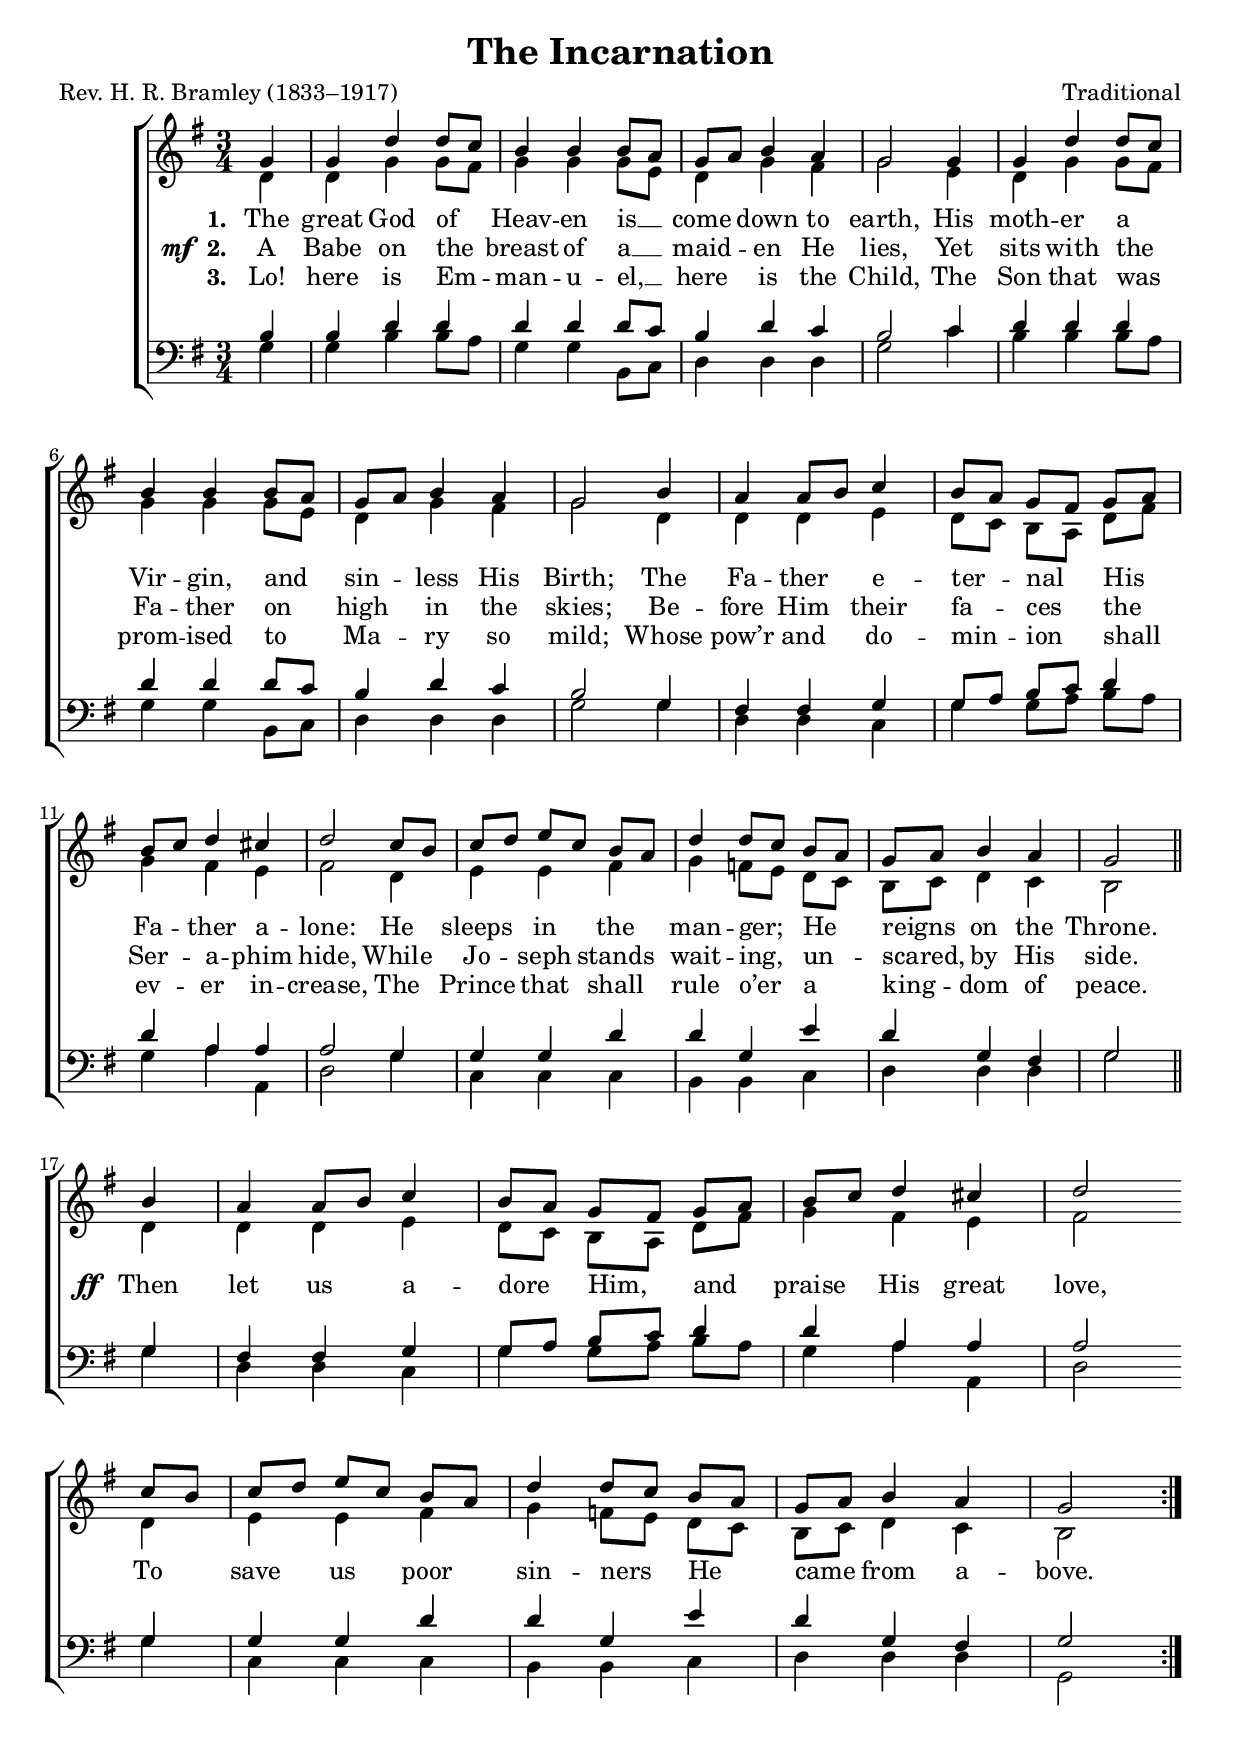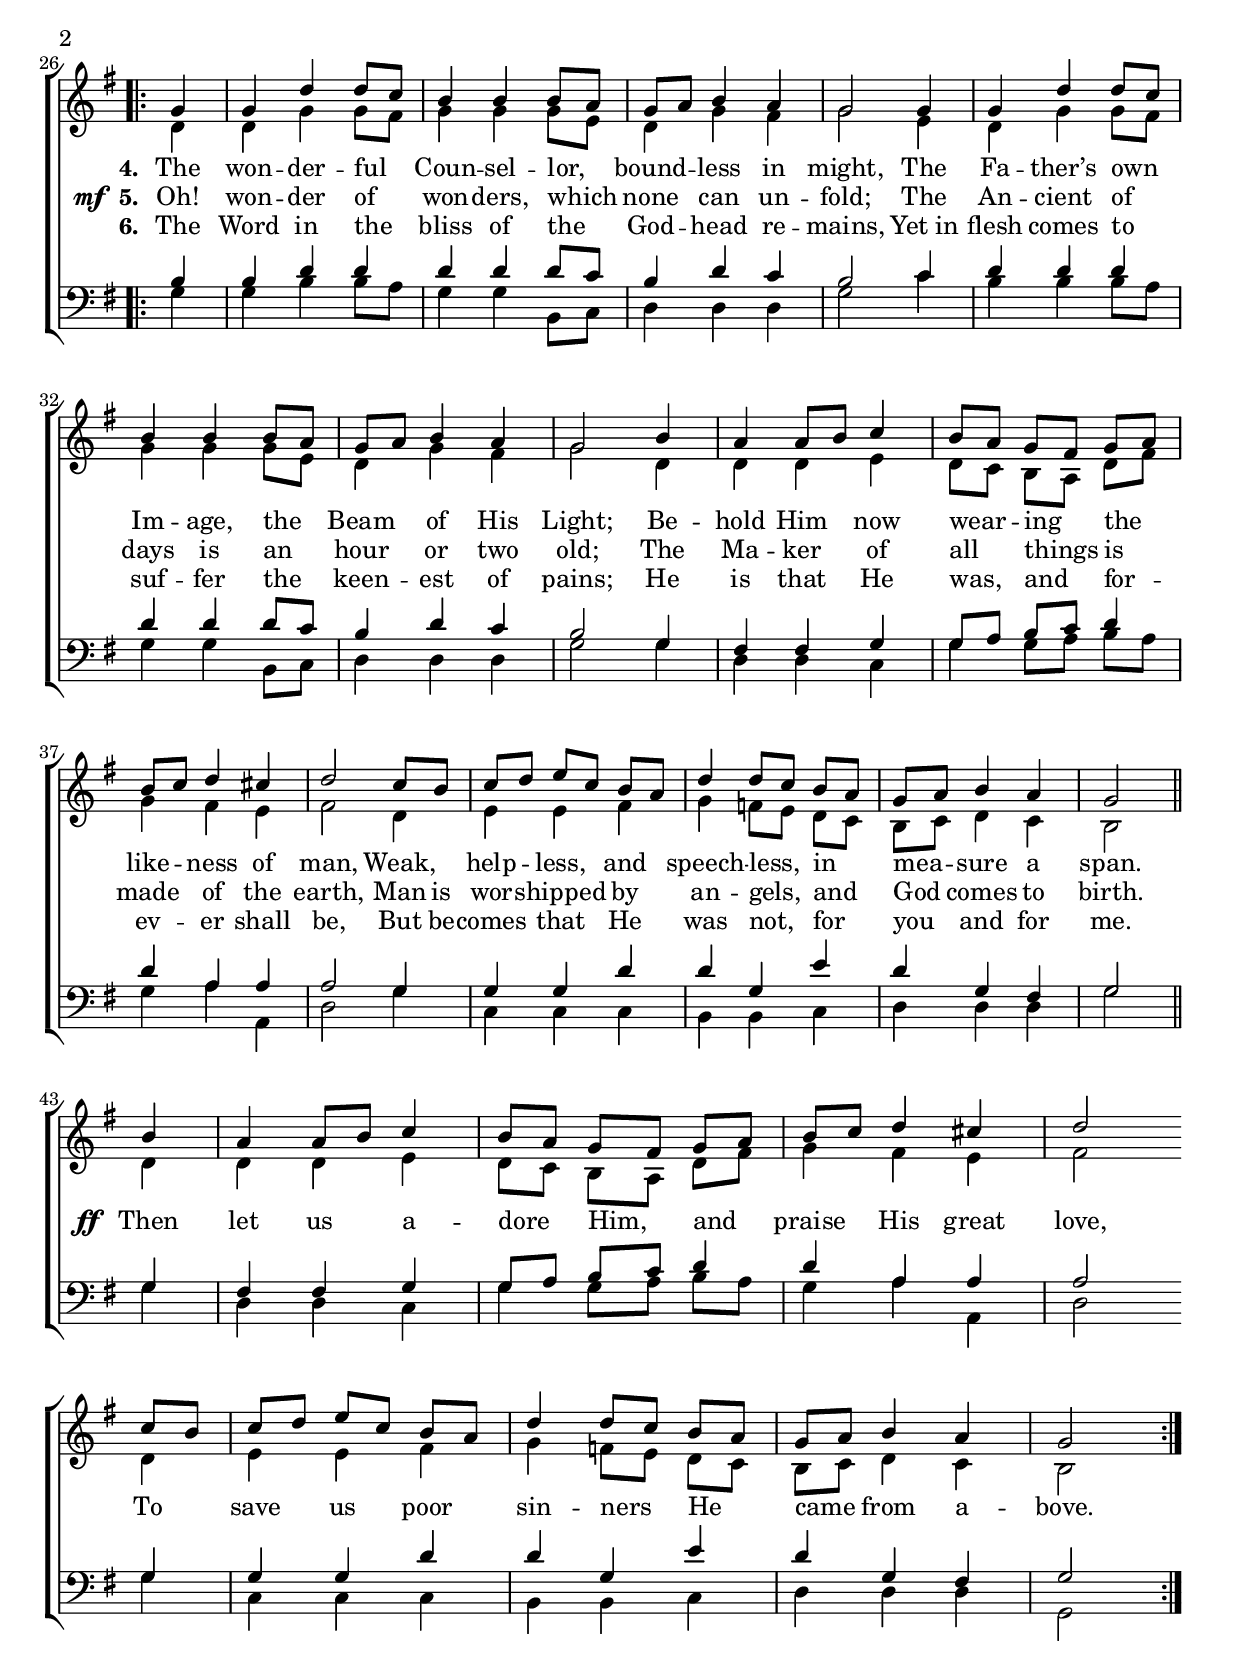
\version "2.14.2"
\include "util.ly"
\header {
  title = "The Incarnation"
  poet = "Rev. H. R. Bramley (1833–1917)"
  composer = "Traditional"
  %tagline = \markup { from \italic {Christmas Carols, New and Old}}
}

global = {
  \key g \major
  \time 3/4
  \autoBeamOff
  %\override DynamicLineSpanner #'staff-padding = #0.0
  %\override DynamicLineSpanner #'Y-extent = #'(0 . 0)
}

sopMusic = \relative c' {
  \repeat unfold 2 {
      \repeat volta 3 {
      \partial 4 g'4 |
      g d' d8[ c] |
      b4 b  b8[ a] |
      g[ a] b4 a |
      g2 g4 |
      
      g d' d8[ c] |
      b4 b b8[ a] |
      g[ a] b4 a |
      g2 b4 |
      a a8[ b] c4 |
      
      b8[ a] g[ fis] g[ a] |
      b[ c] d4 cis |
      d2 c8[ b] |
      c[ d] e[ c] b[ a] |
      d4 d8[ c] b[ a] |
      
      g[ a] b4 a |
      \partial 2 g2 \bar "||" \break
      \partial 4 b4 |
      a a8[ b] c4 |
      b8[ a] g[ fis] g[ a] |
      b[ c] d4 cis |
      
      d2 \bar""\break c8[ b] |
      c[ d] e[ c] b[ a] |
      d4 d8[ c] b[ a] |
      g[ a] b4 a |
      \partial 2 g2 \pageBreak
    }
  }
}
sopWords = \lyricmode {
  
}

altoMusic = \relative c' {
  \repeat unfold 2{
    d4 |
    d g g8[ fis] |
    g4 g g8[ e] |
    d4 g fis |
    g2 e4 |
    
    d4 g g8[ fis] |
    g4 g g8[ e] |
    d4 g fis |
    g2 d4 |
    d d e |
    
    d8[ c] b[ a] d[ fis] |
    g4 fis e |
    fis2 d4 |
    e e fis |
    g f8[ e] d[ c] |
    
    b[ c] d4 c |
    b2 |
    d4 |
    d d e |
    d8[ c] b[ a] d[ fis] |
    g4 fis e |
    
    fis2 d4 |
    e e fis |
    g f8[ e] d[ c] |
    b[ c] d4 c |
    b2
  }
}
altoWords = {
  \dropLyricsV
  \lyricmode {
    \set stanza = #"1. "
    The great God of Heav -- en is __ come down to earth,
    His moth -- er a Vir -- gin, and sin -- less His Birth;
    The Fa -- ther e -- ter -- nal His Fa -- ther a -- lone:
    He sleeps in the man -- ger; He reigns on the Throne.
  }
  \set stanza = \markup\dynamic"  ff "
  \lyricmode {  
    Then let us a -- dore Him, and praise His great love,
    To save us poor sin -- ners He came from a -- bove.
    
    \set stanza = #"4. "
    The won -- der -- ful Coun -- sel -- lor, bound -- less in might,
    The Fa -- ther’s own Im -- age, the Beam of His Light;
    Be -- hold Him now wear -- ing the like -- ness of man,
    Weak, help -- less, and speech -- less, in mea -- sure a span.
  }
  \set stanza = \markup\dynamic"  ff "
  \lyricmode {
    Then let us a -- dore Him, and praise His great love,
    To save us poor sin -- ners He came from a -- bove.
  }
}
altoWordsII = {
  \dropLyricsV
  \set stanza = \markup{\dynamic"  mf " "2. "}
  \lyricmode {
    A Babe on the breast of a __ maid -- en He lies,
    Yet sits with the Fa -- ther on high in the skies;
    Be -- fore Him their fa -- ces the Ser -- a -- phim hide,
    While Jo -- seph stands wait -- ing, un -- scared, by His side.
    
    \repeat unfold 22 {\skip1}
  }
  \set stanza = \markup{\dynamic"  mf " "5. "}
  \lyricmode{
    Oh! won -- der of won -- ders, which none can un -- fold;
    The An -- cient of days is an hour or two old;
    The Ma -- ker of all things is made of the \set associatedVoice = "sopranos"
    earth,
    \set ignoreMelismata = ##t
    Man \unset associatedVoice \unset ignoreMelismata is wor -- shipped by an -- gels, and God comes to birth.
  }
}
altoWordsIII = \lyricmode {
  \dropLyricsV
  \set stanza = #"3. "
  Lo! here is Em -- man -- u -- el, __ here is the Child,
  The Son that was prom -- ised to Ma -- ry so mild;
  Whose pow’r and do -- min -- ion shall ev -- er in -- crease,
  The Prince that shall rule o’er a king -- dom of peace.

  \repeat unfold 22 {\skip1}
  
  \set stanza = #"6. "
  The Word in the bliss of the God -- head re -- mains,
  Yet_in flesh comes to suf -- fer the keen -- est of pains;
  He is that He was, and for -- ev -- er shall \set associatedVoice = "sopranos"
  be,
  
  \set ignoreMelismata = ##t
  But \unset associatedVoice be -- \unset ignoreMelismata 
  comes that He was not, for you and for me.
}
altoWordsIV = \lyricmode {
}
altoWordsV = \lyricmode {
}
altoWordsVI = \lyricmode {
}
tenorMusic = \relative c' {
  \repeat unfold 2{
    b4 |
    b d d |
    d d d8[ c] |
    b4 d c |
    b2 c4 |
    
    d4 d d |
    d d d8[ c] |
    b4 d c |
    b2 g4 |
    fis fis g |
    
    g8[ a] b[ c] d4 |
    d a a |
    a2 g4 |
    g g d' |
    d g, e' |
    
    d g, fis |
    g2 |
    g4 |
    fis fis g |
    g8[ a] b[ c] d4 |
    d a a |
    
    a2 g4 |
    g g d' |
    d g, e' |
    d g, fis |
    g2
  }
}
tenorWords = \lyricmode {

}

bassMusic = \relative c {
  \repeat unfold 2{
    g'4 |
    g b b8[ a] |
    g4 g b,8[ c] |
    d4 d d |
    g2 c4 |
    
    b4 b b8[ a] |
    g4 g b,8[ c] |
    d4 d d |
    g2 g4 |
    d d c |
    
    g' g8[ a] b[ a] |
    g4 a a, |
    d2 g4 |
    c, c c |
    b b c |
    
    d d d |
    g2 |
    g4 |
    d d c |
    g' g8[ a] b[ a] |
    g4 a a, |
    
    d2 g4 |
    c, c c |
    b b c |
    d d d |
    g,2
  }
}
bassWords = \lyricmode {

}

pianoRH = \relative c' {
  
}
pianoLH = \relative c' {
  
}

\score {
  <<
   \new ChoirStaff <<
%    \new Lyrics = sopranos \with { \override VerticalAxisGroup #'nonstaff-relatedstaff-spacing = #'((basic-distance . 1)) }
    \new Staff = women <<
      \new Voice = "sopranos" { \voiceOne << \global \sopMusic >> }
      \new Voice = "altos" { \voiceTwo << \global \altoMusic >> }
    >>
    \new Lyrics \with { alignAboveContext = #"women" \override VerticalAxisGroup #'nonstaff-relatedstaff-spacing = #'((basic-distance . 1))} \lyricsto "sopranos" \sopWords
     \new Lyrics = "altosVI"  \with { alignBelowContext = #"women"} \lyricsto "altos" \altoWordsVI
    \new Lyrics = "altosV"  \with { alignBelowContext = #"women"} \lyricsto "altos" \altoWordsV
    \new Lyrics = "altosIV"  \with { alignBelowContext = #"women"} \lyricsto "altos" \altoWordsIV
    \new Lyrics = "altosIII"  \with { alignBelowContext = #"women"} \lyricsto "altos" \altoWordsIII
    \new Lyrics = "altosII"  \with { alignBelowContext = #"women"} \lyricsto "altos" \altoWordsII
    \new Lyrics = "altos"  \with { alignBelowContext = #"women" \override VerticalAxisGroup #'nonstaff-relatedstaff-spacing = #'((basic-distance . 1)) } \lyricsto "altos" \altoWords
   \new Staff = men <<
      \clef bass
      \new Voice = "tenors" { \voiceOne << \global \tenorMusic >> }
      \new Voice = "basses" { \voiceTwo << \global \bassMusic >> }
    >>
    \new Lyrics \with { alignAboveContext = #"men" \override VerticalAxisGroup #'nonstaff-relatedstaff-spacing = #'((basic-distance . 1)) } \lyricsto "tenors" \tenorWords
    \new Lyrics \with { alignBelowContext = #"men" \override VerticalAxisGroup #'nonstaff-relatedstaff-spacing = #'((basic-distance . 1)) } \lyricsto "basses" \bassWords
  >>
%    \new PianoStaff << \new Staff { \new Voice { \pianoRH } } \new Staff { \clef "bass" \pianoLH } >>
  >>
  \layout { }
  \midi {
    \tempo 4 = 120
    \set Staff.midiInstrument = "flute"
  
    \context {
      \Voice
      \remove "Dynamic_performer"
    }
  }
}
